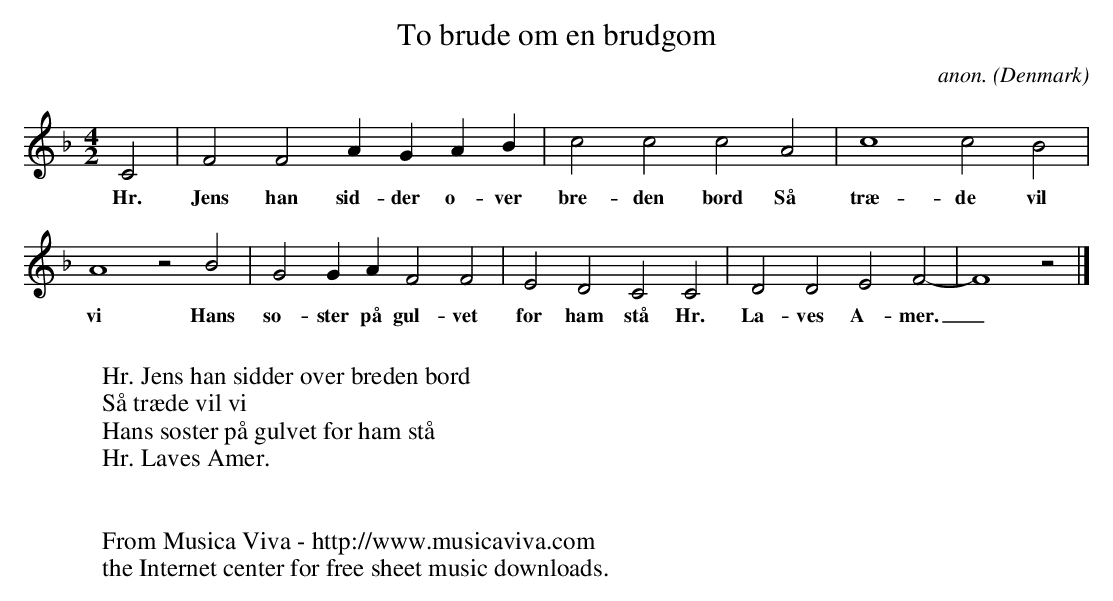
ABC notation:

X:1
T:To brude om en brudgom
C:anon.
O:Denmark
M:4/2 %org.: C|
L:1/2
K:F
C|FF A/G/A/B/|cc cA|c2 cB|
w:Hr. Jens han sid-der o-ver bre-den bord S\aa tr\ae-de vil
A2 zB|GG/A/ FF|ED CC|DD EF-|F2z|]
w:vi Hans s\o-ster p\aa gul-vet for ham st\aa Hr. La-ves A-mer._
W:
W:Hr. Jens han sidder over breden bord
W:S\aa tr\aede vil vi
W:Hans s\oster p\aa gulvet for ham st\aa
W:Hr. Laves Amer.
W:
W:
W:  From Musica Viva - http://www.musicaviva.com
W:  the Internet center for free sheet music downloads.
